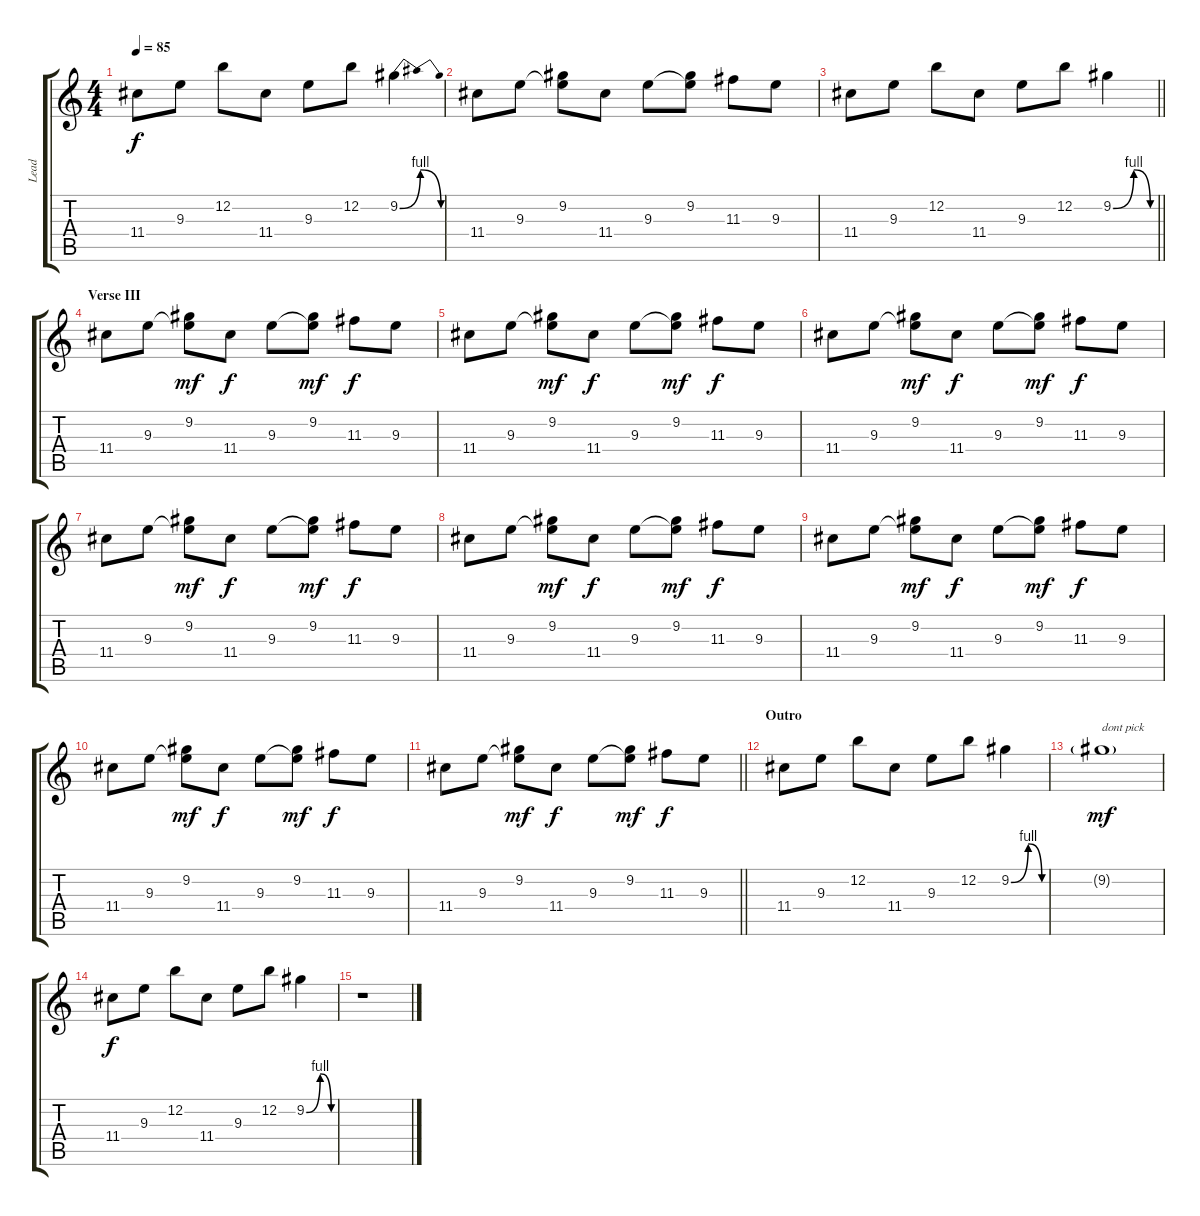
\track ("Lead" "Lead") {instrument distortionguitar}
\staff {score tabs}
\tuning (E4 B3 G3 D3 A2 E2) {hide}
\ts (4 4)
\tempo 85
\clef g2
\ks c
11.4.8{dy f} 9.3.8 12.2.8 11.4.8 9.3.8 12.2.8 9.2{be (bendrelease 0 0 30 4 30 4 60 0)}.4 |
11.4.8 9.3.8 (9.2 9.3{t}).8 11.4.8 9.3.8 (9.2 9.3{t}).8 11.3.8 9.3.8 |
\barLineRight lightlight
11.4.8 9.3.8 12.2.8 11.4.8 9.3.8 12.2.8 9.2{be (custom 0 0 30 4 54 0 60 0)}.4 |
\section ("" "Verse III")
11.4.8{volume 10} 9.3.8 (9.2 9.3{t}).8{dy mf} 11.4.8{dy f} 9.3.8 (9.2 9.3{t}).8{dy mf} 11.3.8{dy f} 9.3.8 |
11.4.8 9.3.8 (9.2 9.3{t}).8{dy mf} 11.4.8{dy f} 9.3.8 (9.2 9.3{t}).8{dy mf} 11.3.8{dy f} 9.3.8 |
11.4.8 9.3.8 (9.2 9.3{t}).8{dy mf} 11.4.8{dy f} 9.3.8 (9.2 9.3{t}).8{dy mf} 11.3.8{dy f} 9.3.8 |
11.4.8 9.3.8 (9.2 9.3{t}).8{dy mf} 11.4.8{dy f} 9.3.8 (9.2 9.3{t}).8{dy mf} 11.3.8{dy f} 9.3.8 |
11.4.8 9.3.8 (9.2 9.3{t}).8{dy mf} 11.4.8{dy f} 9.3.8 (9.2 9.3{t}).8{dy mf} 11.3.8{dy f} 9.3.8 |
11.4.8 9.3.8 (9.2 9.3{t}).8{dy mf} 11.4.8{dy f} 9.3.8 (9.2 9.3{t}).8{dy mf} 11.3.8{dy f} 9.3.8 |
11.4.8 9.3.8 (9.2 9.3{t}).8{dy mf} 11.4.8{dy f} 9.3.8 (9.2 9.3{t}).8{dy mf} 11.3.8{dy f} 9.3.8 |
\barLineRight lightlight
11.4.8 9.3.8 (9.2 9.3{t}).8{dy mf} 11.4.8{dy f} 9.3.8 (9.2 9.3{t}).8{dy mf} 11.3.8{dy f} 9.3.8 |
\section ("" "Outro")
11.4.8{volume 14} 9.3.8 12.2.8 11.4.8 9.3.8 12.2.8 9.2{be (custom 0 0 30 4 54 0 60 0)}.4 |
9.2{g}.1{txt "dont pick" dy mf} |
11.4.8{dy f} 9.3.8 12.2.8 11.4.8 9.3.8 12.2.8 9.2{be (custom 0 0 30 4 54 0 60 0)}.4 |
r.1
